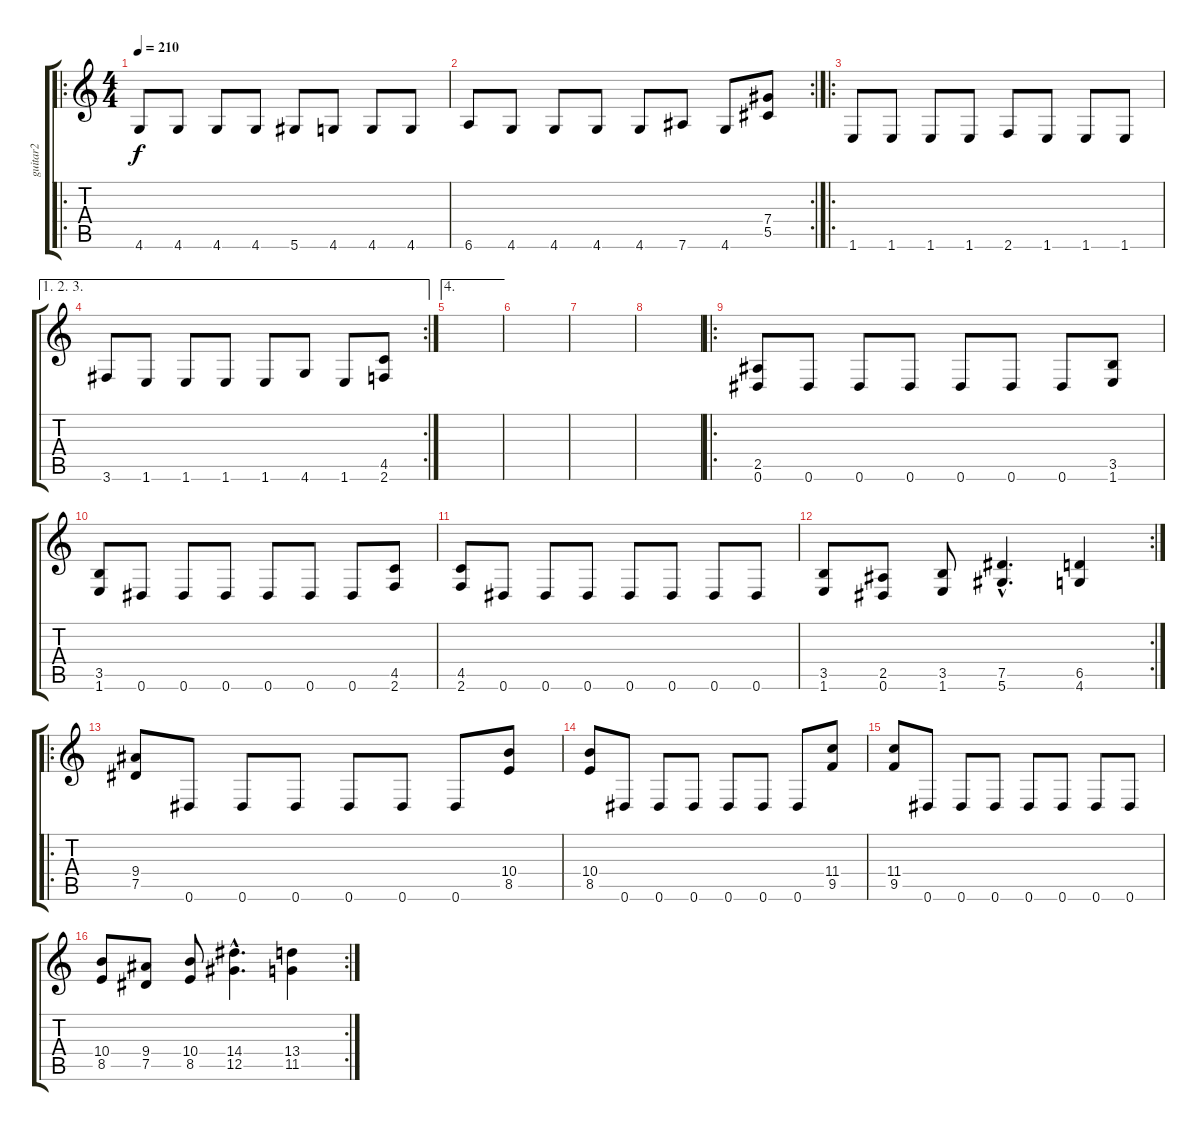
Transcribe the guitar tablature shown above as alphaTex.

\track ("guitar2" "guitar2") {instrument overdrivenguitar}
\staff {score tabs}
\tuning (Eb4 Bb3 Gb3 Db3 Ab2 Eb2) {hide}
\ro
\ts (4 4)
\tempo 210
\clef g2
\ks c
4.6.8{dy f} 4.6.8 4.6.8 4.6.8 5.6.8 4.6.8 4.6.8 4.6.8 |
\rc 2
6.6.8 4.6.8 4.6.8 4.6.8 4.6.8 7.6.8 4.6.8 (7.4 5.5).8 |
\ro
1.6.8 1.6.8 1.6.8 1.6.8 2.6.8 1.6.8 1.6.8 1.6.8 |
\ae (1 2 3)
\rc 2
3.6.8 1.6.8 1.6.8 1.6.8 1.6.8 4.6.8 1.6.8 (4.5 2.6).8 |
\ae 4
|
|
|
|
\ro
(2.5 0.6).8 0.6.8 0.6.8 0.6.8 0.6.8 0.6.8 0.6.8 (3.5 1.6).8 |
(3.5 1.6).8 0.6.8 0.6.8 0.6.8 0.6.8 0.6.8 0.6.8 (4.5 2.6).8 |
(4.5 2.6).8 0.6.8 0.6.8 0.6.8 0.6.8 0.6.8 0.6.8 0.6.8 |
\rc 2
(3.5 1.6).8 (2.5 0.6).8 (3.5 1.6).8 (7.5{hac} 5.6{hac}).4{d} (6.5 4.6).4 |
\ro
(9.4 7.5).8 0.6.8 0.6.8 0.6.8 0.6.8 0.6.8 0.6.8 (10.4 8.5).8 |
(10.4 8.5).8 0.6.8 0.6.8 0.6.8 0.6.8 0.6.8 0.6.8 (11.4 9.5).8 |
(11.4 9.5).8 0.6.8 0.6.8 0.6.8 0.6.8 0.6.8 0.6.8 0.6.8 |
\rc 2
(10.4 8.5).8 (9.4 7.5).8 (10.4 8.5).8 (14.4{hac} 12.5{hac}).4{d} (13.4 11.5).4
